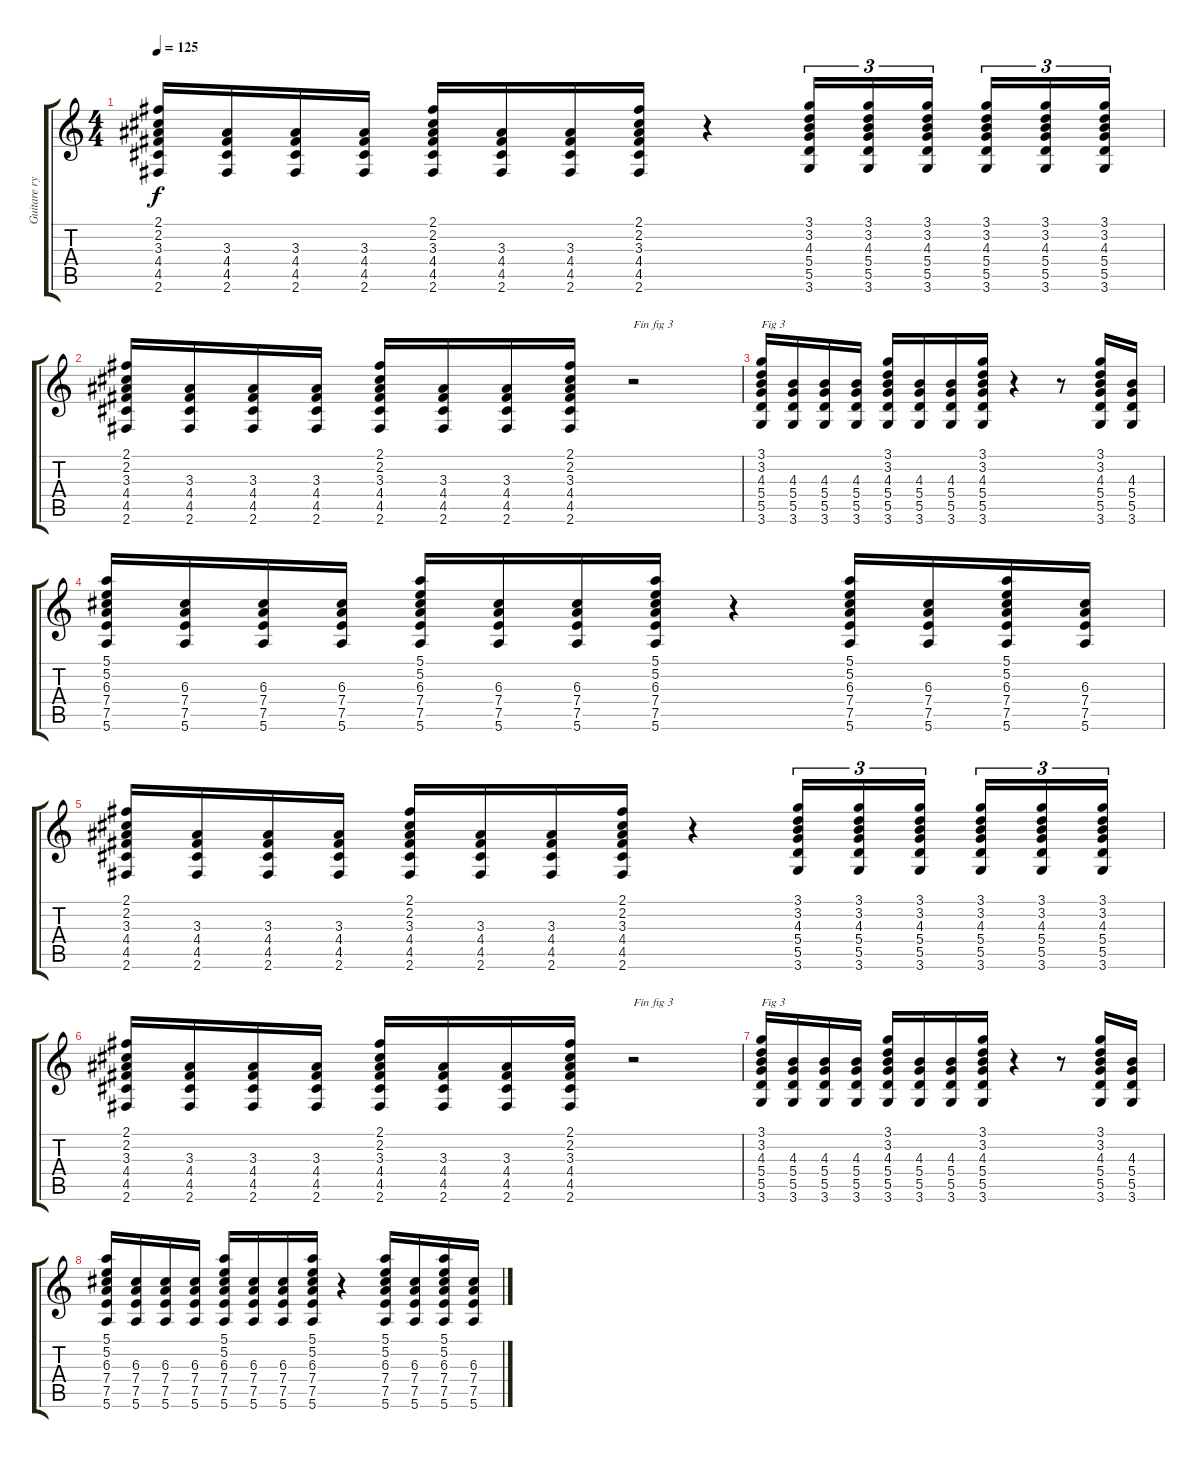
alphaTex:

\track ("Guitare ryth1 Porl" "Guitare ry") {instrument acousticguitarsteel}
\staff {score tabs}
\tuning (E4 B3 G3 D3 A2 E2) {hide}
\ts (4 4)
\tempo 125
\clef g2
\ks c
(2.1 2.2 3.3 4.4 4.5 2.6).16{dy f} (3.3 4.4 4.5 2.6).16 (3.3 4.4 4.5 2.6).16 (3.3 4.4 4.5 2.6).16 (2.1 2.2 3.3 4.4 4.5 2.6).16 (3.3 4.4 4.5 2.6).16 (3.3 4.4 4.5 2.6).16 (2.1 2.2 3.3 4.4 4.5 2.6).16 r.4 (3.1 3.2 4.3 5.4 5.5 3.6).16{tu (3 2)} (3.1 3.2 4.3 5.4 5.5 3.6).16{tu (3 2)} (3.1 3.2 4.3 5.4 5.5 3.6).16{tu (3 2)} (3.1 3.2 4.3 5.4 5.5 3.6).16{tu (3 2)} (3.1 3.2 4.3 5.4 5.5 3.6).16{tu (3 2)} (3.1 3.2 4.3 5.4 5.5 3.6).16{tu (3 2)} |
(2.1 2.2 3.3 4.4 4.5 2.6).16 (3.3 4.4 4.5 2.6).16 (3.3 4.4 4.5 2.6).16 (3.3 4.4 4.5 2.6).16 (2.1 2.2 3.3 4.4 4.5 2.6).16 (3.3 4.4 4.5 2.6).16 (3.3 4.4 4.5 2.6).16 (2.1 2.2 3.3 4.4 4.5 2.6).16 r.2{txt "Fin fig 3"} |
(3.1 3.2 4.3 5.4 5.5 3.6).16{txt "Fig 3"} (4.3 5.4 5.5 3.6).16 (4.3 5.4 5.5 3.6).16 (4.3 5.4 5.5 3.6).16 (3.1 3.2 4.3 5.4 5.5 3.6).16 (4.3 5.4 5.5 3.6).16 (4.3 5.4 5.5 3.6).16 (3.1 3.2 4.3 5.4 5.5 3.6).16 r.4 r.8 (3.1 3.2 4.3 5.4 5.5 3.6).16 (4.3 5.4 5.5 3.6).16 |
(5.1 5.2 6.3 7.4 7.5 5.6).16 (6.3 7.4 7.5 5.6).16 (6.3 7.4 7.5 5.6).16 (6.3 7.4 7.5 5.6).16 (5.1 5.2 6.3 7.4 7.5 5.6).16 (6.3 7.4 7.5 5.6).16 (6.3 7.4 7.5 5.6).16 (5.1 5.2 6.3 7.4 7.5 5.6).16 r.4 (5.1 5.2 6.3 7.4 7.5 5.6).16 (6.3 7.4 7.5 5.6).16 (5.1 5.2 6.3 7.4 7.5 5.6).16 (6.3 7.4 7.5 5.6).16 |
(2.1 2.2 3.3 4.4 4.5 2.6).16 (3.3 4.4 4.5 2.6).16 (3.3 4.4 4.5 2.6).16 (3.3 4.4 4.5 2.6).16 (2.1 2.2 3.3 4.4 4.5 2.6).16 (3.3 4.4 4.5 2.6).16 (3.3 4.4 4.5 2.6).16 (2.1 2.2 3.3 4.4 4.5 2.6).16 r.4 (3.1 3.2 4.3 5.4 5.5 3.6).16{tu (3 2)} (3.1 3.2 4.3 5.4 5.5 3.6).16{tu (3 2)} (3.1 3.2 4.3 5.4 5.5 3.6).16{tu (3 2)} (3.1 3.2 4.3 5.4 5.5 3.6).16{tu (3 2)} (3.1 3.2 4.3 5.4 5.5 3.6).16{tu (3 2)} (3.1 3.2 4.3 5.4 5.5 3.6).16{tu (3 2)} |
(2.1 2.2 3.3 4.4 4.5 2.6).16 (3.3 4.4 4.5 2.6).16 (3.3 4.4 4.5 2.6).16 (3.3 4.4 4.5 2.6).16 (2.1 2.2 3.3 4.4 4.5 2.6).16 (3.3 4.4 4.5 2.6).16 (3.3 4.4 4.5 2.6).16 (2.1 2.2 3.3 4.4 4.5 2.6).16 r.2{txt "Fin fig 3"} |
(3.1 3.2 4.3 5.4 5.5 3.6).16{txt "Fig 3"} (4.3 5.4 5.5 3.6).16 (4.3 5.4 5.5 3.6).16 (4.3 5.4 5.5 3.6).16 (3.1 3.2 4.3 5.4 5.5 3.6).16 (4.3 5.4 5.5 3.6).16 (4.3 5.4 5.5 3.6).16 (3.1 3.2 4.3 5.4 5.5 3.6).16 r.4 r.8 (3.1 3.2 4.3 5.4 5.5 3.6).16 (4.3 5.4 5.5 3.6).16 |
(5.1 5.2 6.3 7.4 7.5 5.6).16 (6.3 7.4 7.5 5.6).16 (6.3 7.4 7.5 5.6).16 (6.3 7.4 7.5 5.6).16 (5.1 5.2 6.3 7.4 7.5 5.6).16 (6.3 7.4 7.5 5.6).16 (6.3 7.4 7.5 5.6).16 (5.1 5.2 6.3 7.4 7.5 5.6).16 r.4 (5.1 5.2 6.3 7.4 7.5 5.6).16 (6.3 7.4 7.5 5.6).16 (5.1 5.2 6.3 7.4 7.5 5.6).16 (6.3 7.4 7.5 5.6).16
